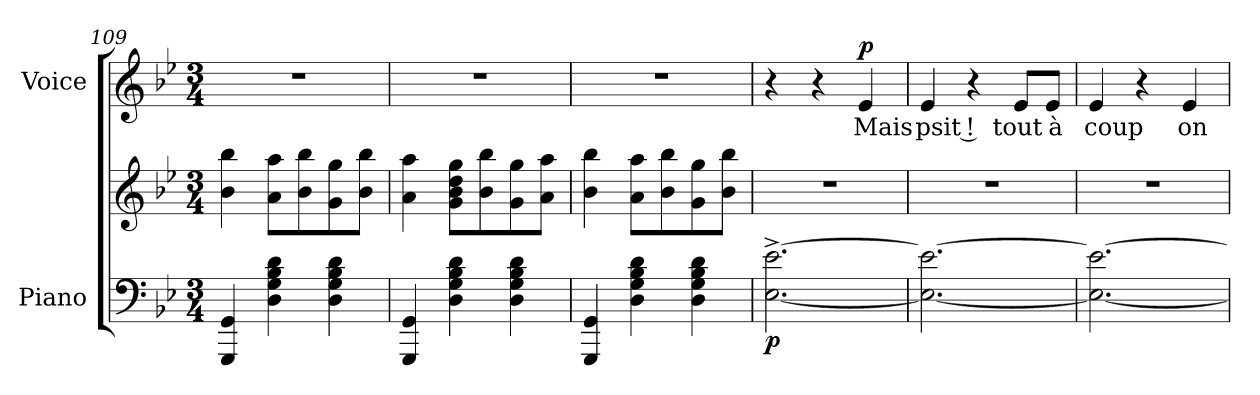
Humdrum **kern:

**kern	**kern	**dynam	**kern	**text	**dynam
*part2	*part2	*part2	*part1	*part1	*part1
*staff3	*staff2	*staff2/3	*staff1	*staff1	*staff1
*I"Piano	*	*	*I"Voice	*	*
*I'Pno	*	*	*	*	*
*clefF4	*clefG2	*	*clefG2	*	*
*k[b-e-]	*k[b-e-]	*	*k[b-e-]	*	*
*M3/4	*M3/4	*	*M3/4	*	*
=109	=109	=109	=109	=109	=109
4GGG/ 4GG/	4b-\ 4bb-\	.	2.r	.	.
4D\ 4G\ 4B-\ 4d\	8a\ 8aa\L	.	.	.	.
.	8b-\ 8bb-\	.	.	.	.
4D\ 4G\ 4B-\ 4d\	8g\ 8gg\	.	.	.	.
.	8b-\ 8bb-\J	.	.	.	.
=110	=110	=110	=110	=110	=110
4GGG/ 4GG/	4a\ 4aa\	.	2.r	.	.
4D\ 4G\ 4B-\ 4d\	8g\ 8b-\ 8dd\ 8gg\L	.	.	.	.
.	8b-\ 8bb-\	.	.	.	.
4D\ 4G\ 4B-\ 4d\	8g\ 8gg\	.	.	.	.
.	8a\ 8aa\J	.	.	.	.
=111	=111	=111	=111	=111	=111
4GGG/ 4GG/	4b-\ 4bb-\	.	2.r	.	.
4D\ 4G\ 4B-\ 4d\	8a\ 8aa\L	.	.	.	.
.	8b-\ 8bb-\	.	.	.	.
4D\ 4G\ 4B-\ 4d\	8g\ 8gg\	.	.	.	.
.	8b-\ 8bb-\J	.	.	.	.
!!LO:LB:g=z
=112	=112	=112	=112	=112	=112
!	!	!LO:DY:b=2	!	!	!
[2.E-\^ [2.e-\^	2.r	p	4r	.	.
.	.	.	4r	.	.
!	!	!	!	!LO:LY:b	!LO:DY:b
.	.	.	4e-/	Mais	p
=113	=113	=113	=113	=113	=113
!	!	!	!	!LO:LY:b	!
2.E-\_ 2.e-\_	2.r	.	4e-/	psit !	.
.	.	.	4r	.	.
!	!	!	!	!LO:LY:b	!
.	.	.	8e-/L	tout	.
!	!	!	!	!LO:LY:b	!
.	.	.	8e-/J	à	.
=114	=114	=114	=114	=114	=114
!	!	!	!	!LO:LY:b	!
2.E-\_ 2.e-\_	2.r	.	4e-/	coup	.
.	.	.	4r	.	.
!	!	!	!	!LO:LY:b	!
.	.	.	4e-/	on	.
=	=	=	=	=	=
*-	*-	*-	*-	*-	*-
